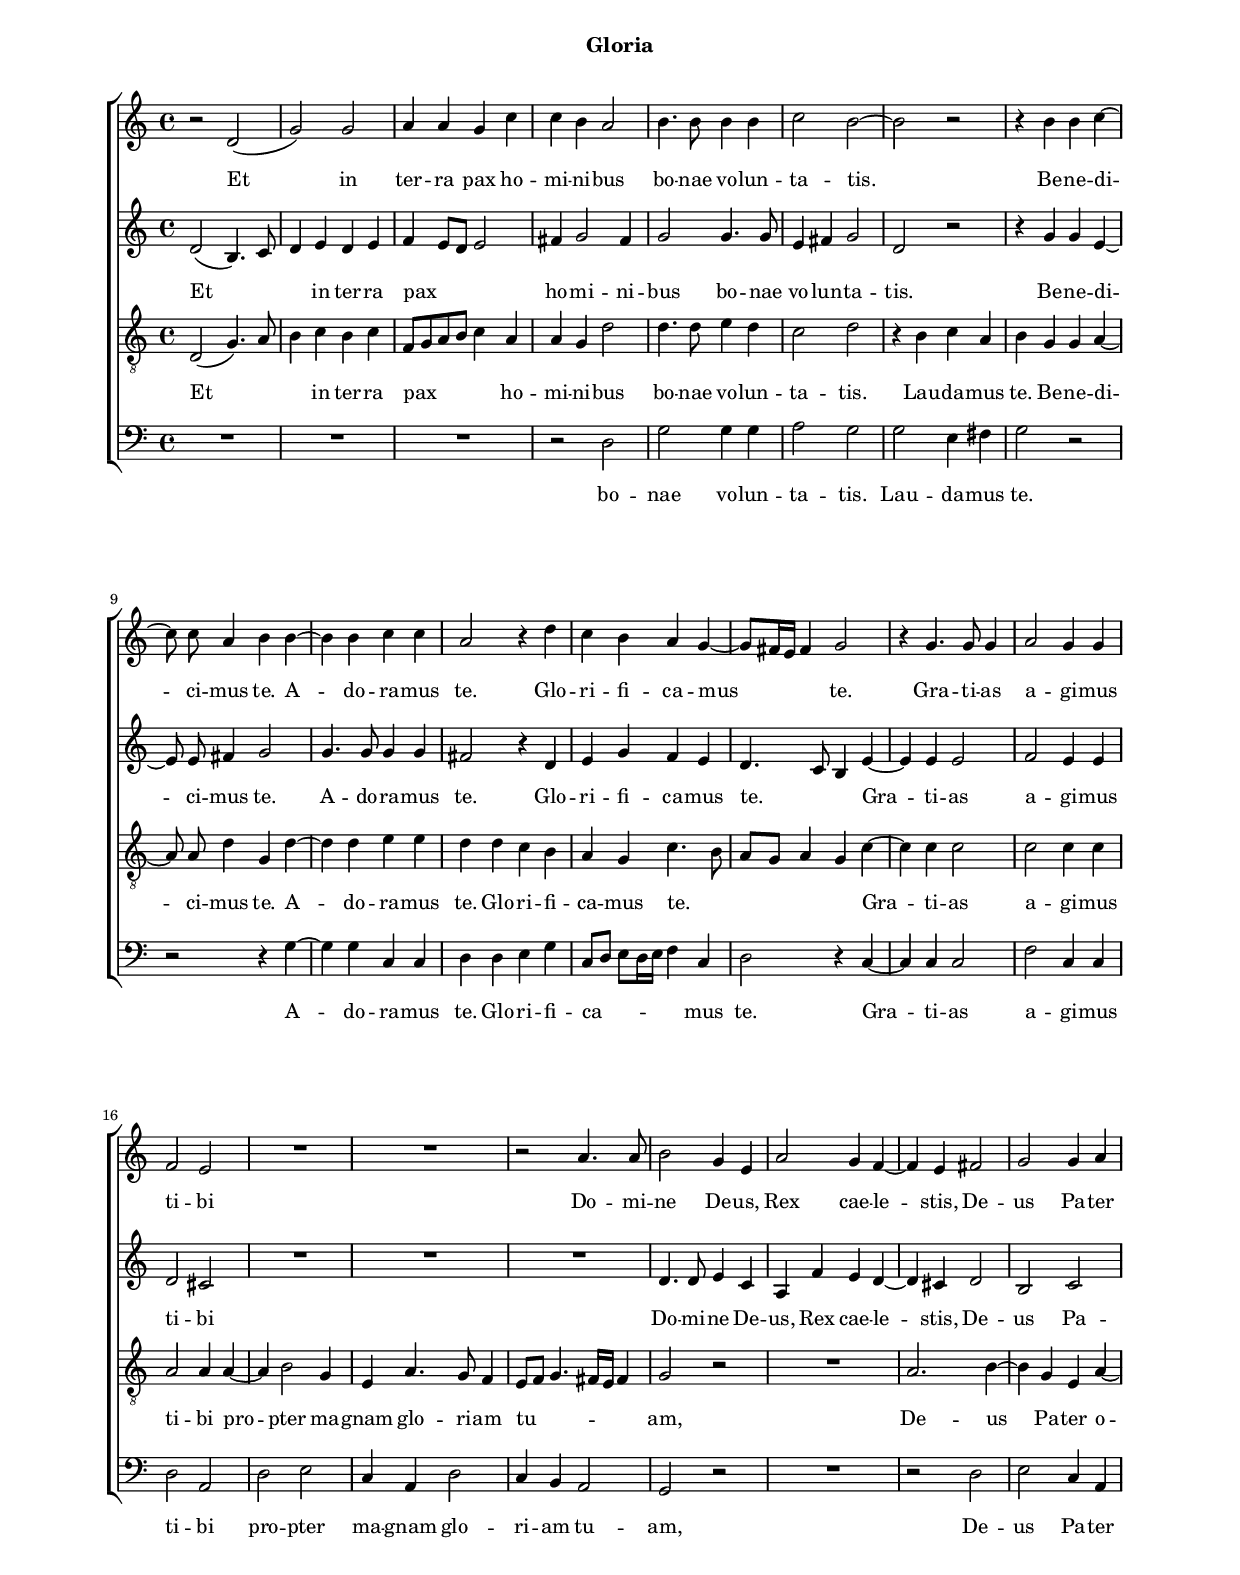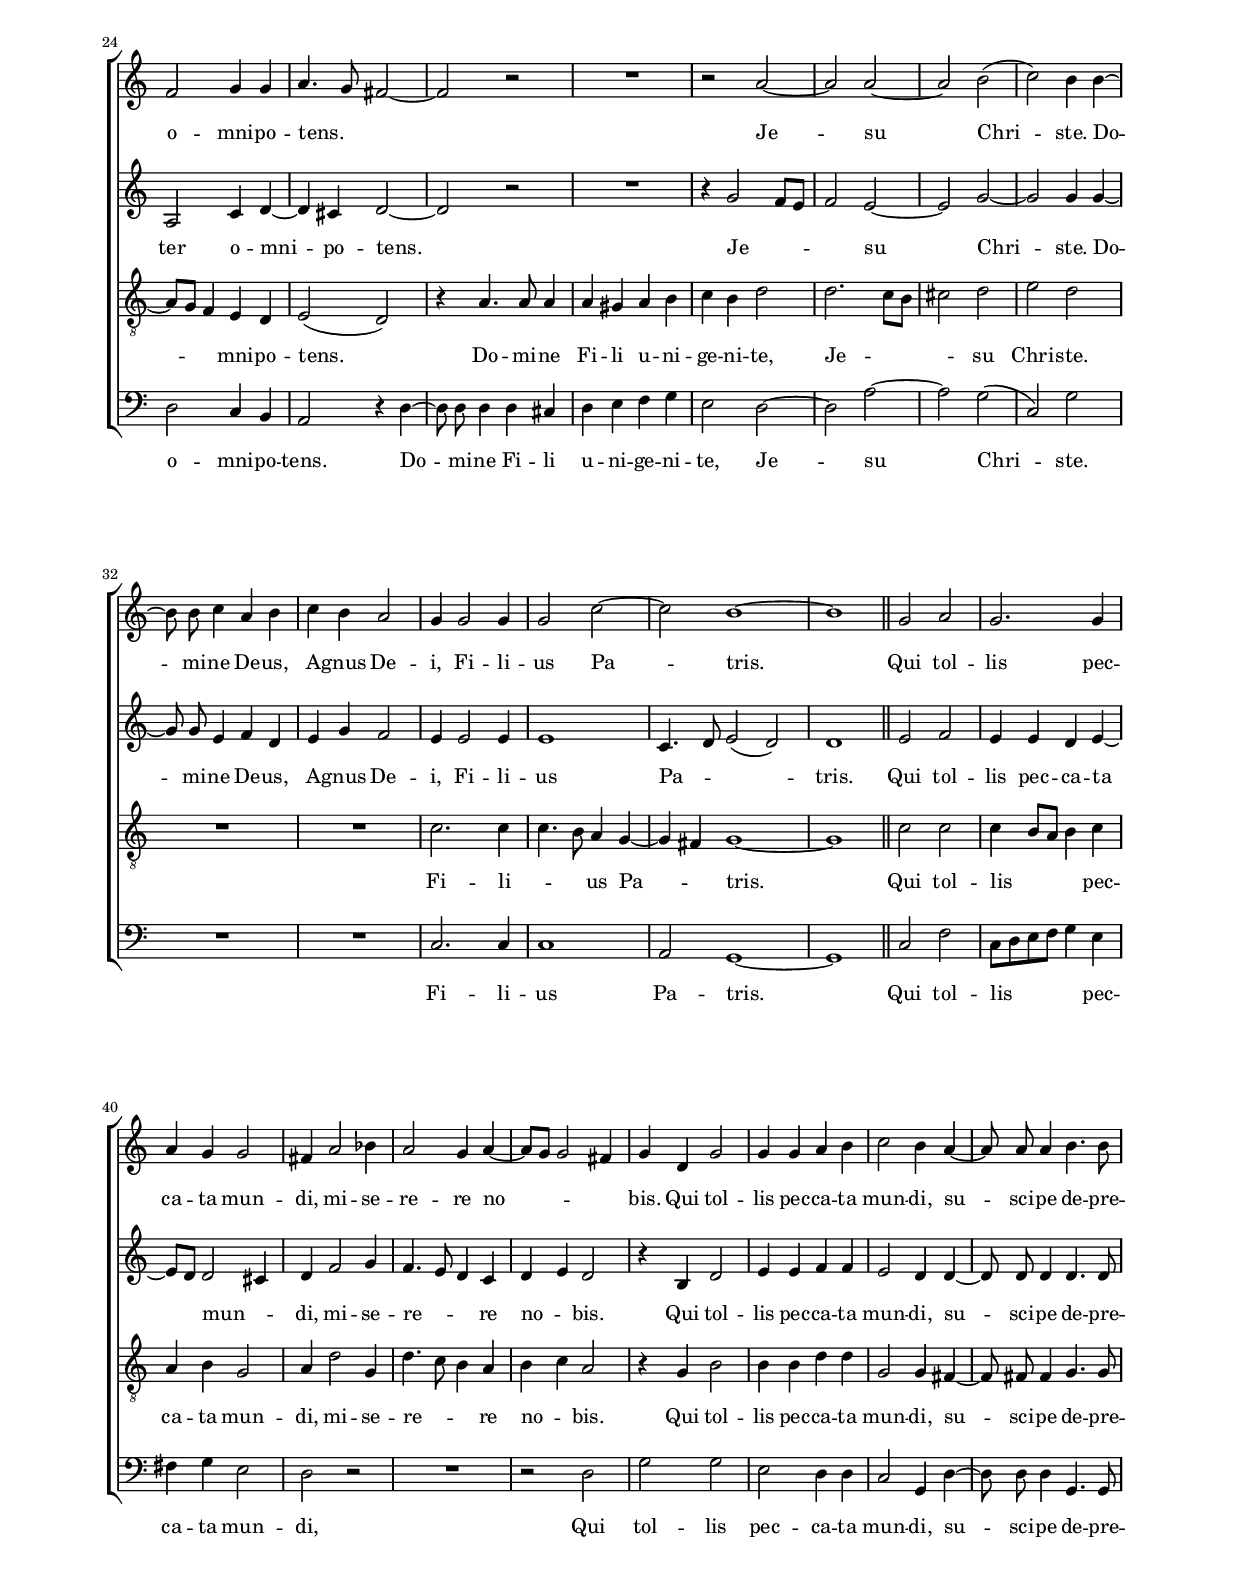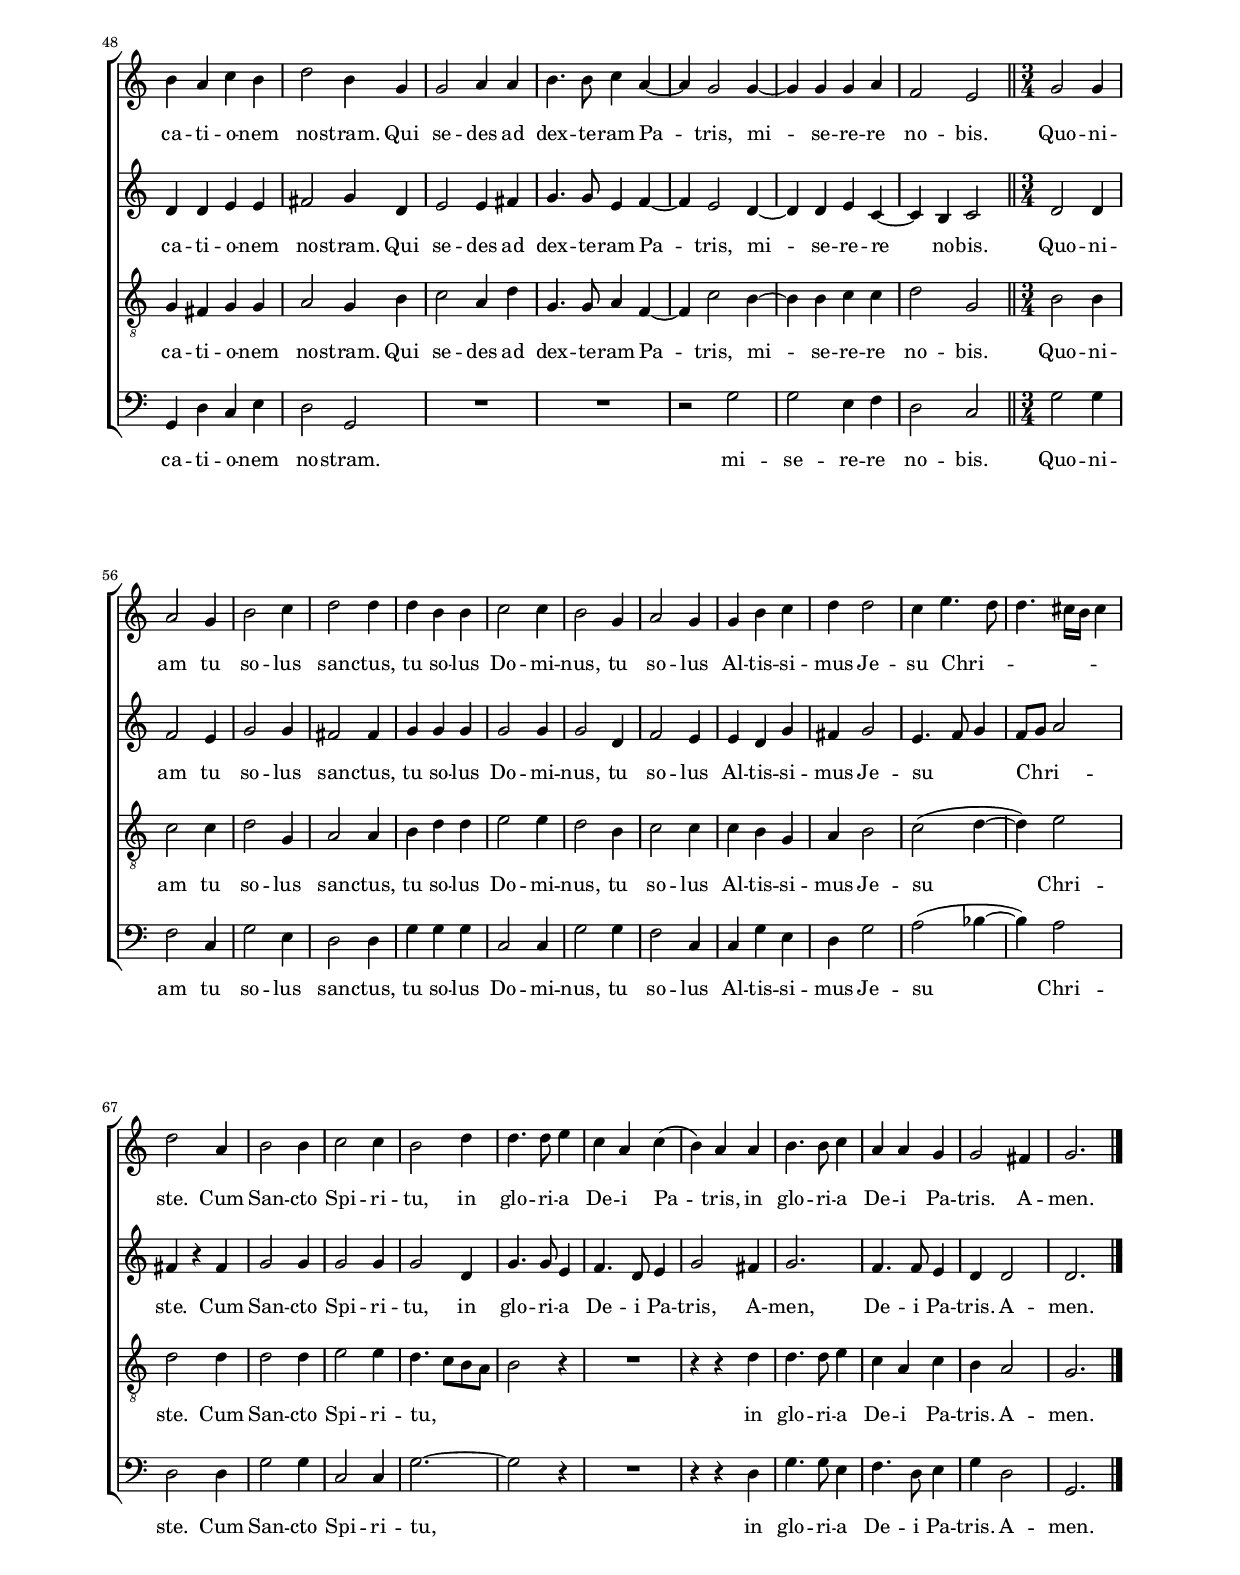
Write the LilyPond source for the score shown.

\header
{
  title=""
  subtitle="Gloria"
  composer=""
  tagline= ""
}

\version "2.18.0"
\include "deutsch.ly"
#(set-global-staff-size 16)
#(ly:set-option 'point-and-click #f)

	
global = {
	\key c \major
	\time 4/4 
	}

	ficta = { \once \set suggestAccidentals = ##t }
	
	forget = #(define-music-function (parser location music) (ly:music?) #{
		\accidentalStyle forget
		$music
		\accidentalStyle default
		#})


\paper
	{
	top-margin = 2 \cm
	bottom-margin = 2 \cm
	left-margin = 2 \cm
	line-width = 17 \cm
	ragged-bottom = ##f
	ragged-last-bottom = ##t
	print-page-number = ##f
	system-system-spacing = #'((basic-distance . 20) (minimum-distance . 14) (padding . 8) (strechability . 50))
%	systems-per-page = 3
%	min-systems-per-page = 3
	}


cantus =  \relative c''
	{
	%1
	r2 d,( g) g a4 a g c c h a2 h4. h8 h4 h c2 h~h r r4 h4 h c~c8 c a4 h h~h h c c 
	%11
	a2 r4 d c h a g ~ g8[ fis16 e] fis4 g2 r4 g4. g8 g4 a2 g4 g f2 e R1 R r2 a4. a8 h2 g4 e
	%21
	a2 g4 f~f e fis2 g g4 a f2 g4 g a4. g8 fis2~fis r2 R1 r2 a~a a~a h(
	%31
	 c) h4 h~h8 h c4 a h c h a2 g4 g2 g4 g2 c~\cadenzaOn c \cadenzaOff h1~h \bar "||"
	%38
	g2 a g2. g4 a g g2 
	%41
	fis4 a2 b4 a2 g4 a ~ a8[ g] g2 fis4 g d g2 g4 g a h c2 h4 a~a8 a a4 h4. h8 h4 a c h d2 h4 g g2 a4 a
	%51
	h4. h8 c4 a~a g2 g4~g g g a f2 e \time 3/4
	%55
	g2 g4 a2 g4 h2 c4 d2 d4 d h h c2 c4
	%61
	h2 g4 a2 g4 g h c d d2 c4 e4. d8 d4.   cis16[ h] cis4 d2 a4 h2 h4 c2 c4 h2 d4
	%71
	d4. d8 e4 c a c( h) a a h4. h8 c4 a a g g2 fis4 g2. \bar "|."
	}


altus =  \relative c'
        {
	%1
	d2( h4.) c8 d4 e d e f   e8[ d] e2 fis4 g2 fis4 g2 g4. g8 e4 fis g2 d r r4 g g e~e8 e fis4 g2 g4. g8 g4 g
	%11
	fis2 r4 d e g f e d4. c8 h4 e~e e e2 f e4 e d2 cis R1 R R d4. d8 e4 c
	%21
	a f' e d~d cis d2 h c a c4 d~d cis d2~d r R1 r4 g2   f8[ e] f2 e~e g~
	%31
	g g4 g~g8 g e4 f d e g f2 e4 e2 e4 e1 \cadenzaOn c4. d8 \cadenzaOff e2( d) d1 \bar "||"
	%38
	e2 f e4 e d e ~ e8[ d] d2 cis4 
	%41
	d f2 g4 f4. e8 d4 c d e d2 r4 h d2 e4 e f f e2 d4 d~d8 d d4 d4. d8 d4 d e e fis2 g4 d e2 e4 fis
	%51
	g4. g8 e4 f~f e2 d4~d d e c~c h c2 \bar "||" \time 3/4
	%55
	d2 d4 f2 e4 g2 g4 fis2 fis4 g4 g g g2 g4 
	%61
	g2 d4 f2 e4 e d g fis g2 e4. f8 g4   f8[ g] a2 fis4 r fis g2 g4 g2 g4 g2 d4
	%71
	g4. g8 e4 f4. d8 e4 g2 fis4 g2. f4. f8 e4 d d2 d2. \bar "|."
	}


tenor =  \relative c'
	{
	%1
	d,2( g4.) a8 h4 c h c   f,8[ g a h] c4 a a g d'2 d4. d8 e4 d c2 d r4 h c a h g g a~a8 a d4 g, d'~d d e e
	%11
	d d c h a g c4. h8   a[ g] a4 g c~c c c2 c c4 c a2 a4 a~a h2 g4 e a4. g8 f4   e8[ f] g4.   fis16[ e] fis4 g2 r
	%21
	R1 a2. h4~h g e a ~ a8[ g] f4 e d e2( d) r4 a'4. a8 a4 a gis a h c h d2 d2.   c8[ h] cis2 d 
	%31
	e d R1 R c2. c4 c4. h8 a4 g~ \cadenzaOn g fis \cadenzaOff g1~g \bar "||"
	%38
	c2 c c4   h8[ a] h4 c a h g2
	%41
	a4 d2 g,4 d'4. c8 h4 a h c a2 r4 g h2 h4 h d d g,2 g4 fis~fis8 fis fis4 g4. g8 g4 fis g g a2 g4 h c2 a4 d
	%51
	g,4. g8 a4 f~f c'2 h4~h h c c d2 g, \bar "||" \time 3/4
	%55
	h2 h4 c2 c4 d2 g,4 a2 a4 h d d e2 e4 
	%61
	d2 h4 c2 c4 c h g a h2 c( d4~ d) e2 d d4 d2 d4 e2 e4 d4.   c8[ h a]
	%71
	h2 r4 R2. r4 r d d4. d8 e4 c a c h a2 g2. \bar "|."
	}


bassus  =  \relative c
	{
	%1
	R1 R R r2 d g g4 g a2 g g e4 fis g2 r r r4 g~g g c, c
	%11
	d d e g   c,8[ d]   e[ d16 e] f4 c d2 r4 c~c c c2 f c4 c d2 a d e c4 a d2 c4 h a2 g r
	%21
	R1 r2 d' e c4 a d2 c4 h a2 r4 d~d8 d d4 d cis d e f g e2 d~d a'~a g(
	%30
	 c,) g' R1 R c,2. c4 c1 \cadenzaOn a2 \cadenzaOff g1~g \bar "||"
	%38
	c2 f   c8[ d e f] g4 e fis g e2
	%41
	d r R1 r2 d g g e d4 d c2 g4 d'~d8 d d4 g,4. g8 g4 d' c e d2 g, R1
	%51
	R r2 g' g e4 f d2 c \bar "||" \time 3/4
	%55
	g'2 g4 f2 c4 g'2 e4 d2 d4 g4 g g c,2 c4 
	%61
	g'2 g4 f2 c4 c g' e d g2 a(b4~ b) a2 d, d4 g2 g4 c,2 c4 g'2.~
	%71
	g2 r4 R2. r4 r d g4. g8 e4 f4. d8 e4 g d2 g,2. \bar "|."
	}

lyricscantus = \lyricmode {
	Et in ter -- ra pax ho -- mi -- ni -- bus bo -- nae vo -- lun -- ta -- tis.
	Be -- ne -- di -- ci -- mus te. A -- do -- ra -- mus te. Glo -- ri -- fi -- ca -- mus _ te.
	Gra -- ti -- as a -- gi -- mus ti -- bi 
	Do -- mi -- ne De -- us, Rex cae -- le -- stis,
	De -- us Pa -- ter o -- mni -- po -- tens. _ _
	Je -- su Chri -- ste.
	Do -- mi -- ne De -- us, A -- gnus De -- i, Fi -- li -- us Pa -- tris.

	Qui tol -- lis pec -- ca -- ta mun -- di, mi -- se -- re -- re no -- _ _ bis.
	Qui tol -- lis pec -- ca -- ta mun -- di, su -- sci -- pe de -- pre -- ca -- ti -- o -- nem no -- stram.
	Qui se -- des ad dex -- te -- ram Pa -- tris, mi -- se -- re -- re no -- bis.

	Quo -- ni -- am tu so -- lus san -- ctus, tu so -- lus Do -- mi -- nus, tu so -- lus Al -- tis -- si -- mus Je -- su Chri --  _ _ _ _ ste.
	Cum San -- cto Spi -- ri -- tu, in glo -- ri -- a De -- i Pa -- tris, in glo -- ri -- a De -- i Pa -- tris. A -- men.
	}


lyricsaltus = \lyricmode {
	Et _ _ in ter -- ra pax _ _ ho -- mi -- ni -- bus bo -- nae vo -- lun -- ta -- tis.
	Be -- ne -- di -- ci -- mus te. A -- do -- ra -- mus te. Glo -- ri -- fi -- ca -- mus te. _ _
	Gra -- ti -- as a -- gi -- mus ti -- bi 
	Do -- mi -- ne De -- us, Rex cae -- le -- stis,
	De -- us Pa -- ter o -- mni -- po -- tens.
	Je -- _ _ su Chri -- ste.
	Do -- mi -- ne De -- us, A -- gnus De -- i, Fi -- li -- us Pa -- _ _ tris.

	Qui tol -- lis pec -- ca -- ta mun -- _ di, mi -- se -- re -- _ _ re no -- _ bis.
	Qui tol -- lis pec -- ca -- ta mun -- di, su -- sci -- pe de -- pre -- ca -- ti -- o -- nem no -- stram.
	Qui se -- des ad dex -- te -- ram Pa -- tris, mi -- se -- re -- re no -- bis.

	Quo -- ni -- am tu so -- lus san -- ctus, tu so -- lus Do -- mi -- nus, tu so -- lus Al -- tis -- si -- mus Je -- su _ _ Chri --  _ ste.
	Cum San -- cto Spi -- ri -- tu, in glo -- ri -- a De -- i Pa -- tris, A -- men, De -- i Pa -- tris. A -- men.
	}


lyricstenor = \lyricmode {
	Et _ _ in ter -- ra pax _ ho -- mi -- ni -- bus bo -- nae vo -- lun -- ta -- tis.
	Lau -- da -- mus te.
	Be -- ne -- di -- ci -- mus te. A -- do -- ra -- mus te. Glo -- ri -- fi -- ca -- mus te. _ _ _ _
	Gra -- ti -- as a -- gi -- mus ti -- bi pro -- pter ma -- gnam glo -- ri -- am tu -- _ _ _ am,
	De -- us Pa -- ter o -- _ mni -- po -- tens.
	Do -- mi -- ne Fi -- li u -- ni -- ge -- ni -- te, Je -- _ _ su Chri -- ste.
	Fi -- li -- _ _ us Pa -- _ tris.

	Qui tol -- lis _ _ pec -- ca -- ta mun -- di, mi -- se -- re -- _ _ re no -- _ bis.
	Qui tol -- lis pec -- ca -- ta mun -- di, su -- sci -- pe de -- pre -- ca -- ti -- o -- nem no -- stram.
	Qui se -- des ad dex -- te -- ram Pa -- tris, mi -- se -- re -- re no -- bis.

	Quo -- ni -- am tu so -- lus san -- ctus, tu so -- lus Do -- mi -- nus, tu so -- lus Al -- tis -- si -- mus Je -- su Chri -- ste.
	Cum San -- cto Spi -- ri -- tu, _ _ in glo -- ri -- a De -- i Pa -- tris. A -- men.
	}


lyricsbassus = \lyricmode {
	bo -- nae vo -- lun -- ta -- tis. Lau -- da -- mus te.
	A -- do -- ra -- mus te. Glo -- ri -- fi -- ca -- _ _ mus te.
	Gra -- ti -- as a -- gi -- mus ti -- bi pro -- pter ma -- gnam glo -- ri -- am tu -- am,
	De -- us Pa -- ter o -- mni -- po -- tens.
	Do -- mi -- ne Fi -- li u -- ni -- ge -- ni -- te, Je -- su Chri -- ste.
	Fi -- li -- us Pa -- tris.

	Qui tol -- lis _ pec -- ca -- ta mun -- di,
	Qui tol -- lis pec -- ca -- ta mun -- di, su -- sci -- pe de -- pre -- ca -- ti -- o -- nem no -- stram.
	mi -- se -- re -- re no -- bis.

	Quo -- ni -- am tu so -- lus san -- ctus, tu so -- lus Do -- mi -- nus, tu so -- lus Al -- tis -- si -- mus Je -- su Chri -- ste.
	Cum San -- cto Spi -- ri -- tu, in glo -- ri -- a De -- i Pa -- tris. A -- men.
	}


\score
{  
  % \transpose {
	\new ChoirStaff \with { \override StaffGrouper.staff-staff-spacing.basic-distance = #12 }
	<<

	\new Staff << \global
	\new Voice="v1" {
	  %	\set Staff.instrumentName=\incipitcantus
		\set Staff.midiInstrument = "reed organ"
		\clef "treble"
		\cantus }
	\new Lyrics \lyricsto "v1" {\lyricscantus }
	>>


	\new Staff << \global
	\new Voice="v2" {
	  %	\set Staff.instrumentName=\incipitaltus
		\set Staff.midiInstrument = "reed organ"
		\clef "treble" 
		\altus}
	\new Lyrics \lyricsto "v2" {\lyricsaltus }
	>>


	\new Staff << \global
	\new Voice="v3" {
	  %	\set Staff.instrumentName=\incipittenor
		\set Staff.midiInstrument = "reed organ"
		\clef "G_8"
		\tenor }
	\new Lyrics \lyricsto "v3" {\lyricstenor }
	>>


	\new Staff << \global
	\new Voice="v4" {
	  %	\set Staff.instrumentName=\incipitbassus
		\set Staff.midiInstrument = "reed organ"
		\clef "bass" 
		\bassus }
	\new Lyrics \lyricsto "v4" {\lyricsbassus}
	>>

	>>
	% } % transpose

	\layout
	{
	indent = 0 \cm
	\context { \Lyrics \override VerticalAxisGroup.nonstaff-relatedstaff-spacing.padding = #2 }
	\context { \Staff \override TimeSignature.break-visibility = #end-of-line-invisible }
%	\context { \Staff \override InstrumentName.X-offset = #'-25 }
	\context { \Voice autoBeaming = ##f }
	\context { \Voice \override AccidentalSuggestion.avoid-slur = #'ignore }
	\context { \Voice \override AccidentalSuggestion.outside-staff-priority = ##f }
	\context { \Score \override BarNumber.padding = #2 }
	\context { \Voice \override NoteHead.style = #'baroque }
	}


}


% EOF